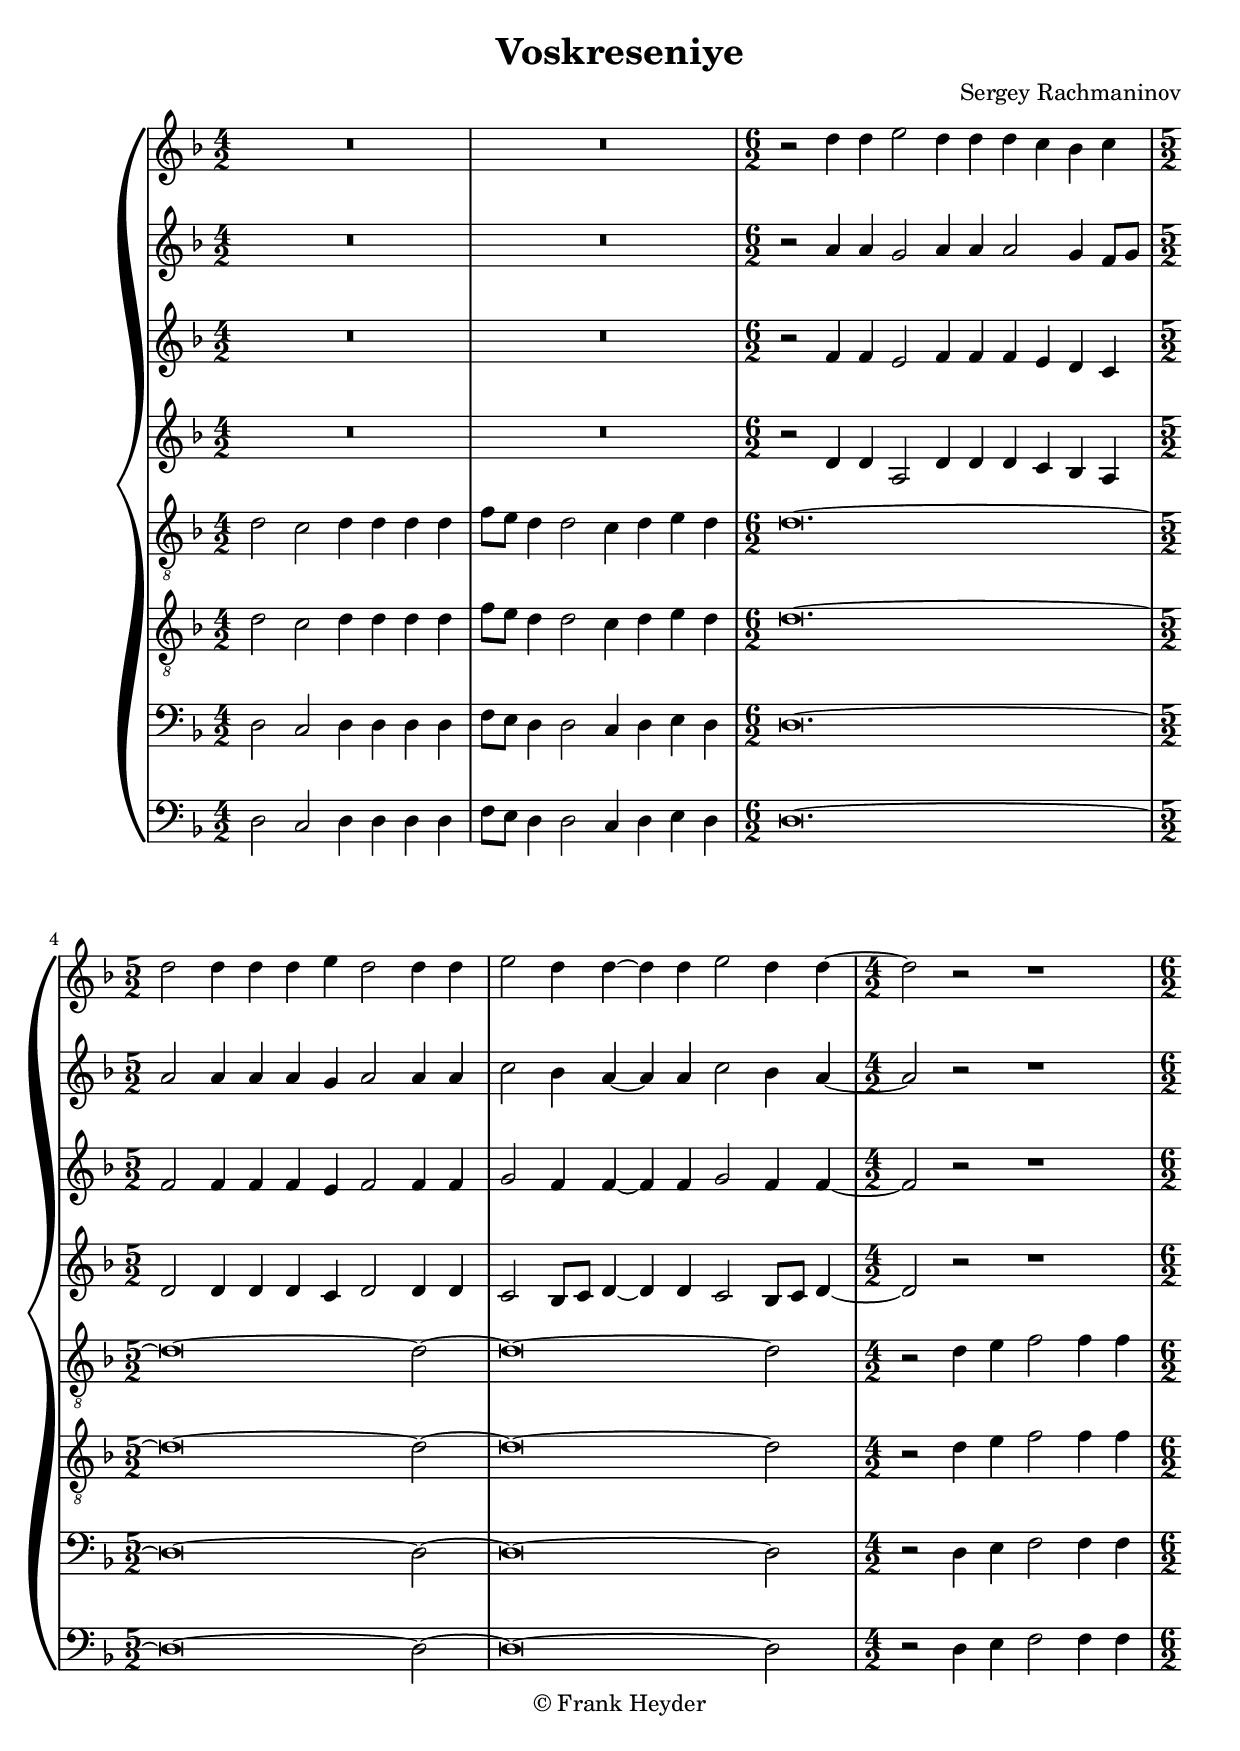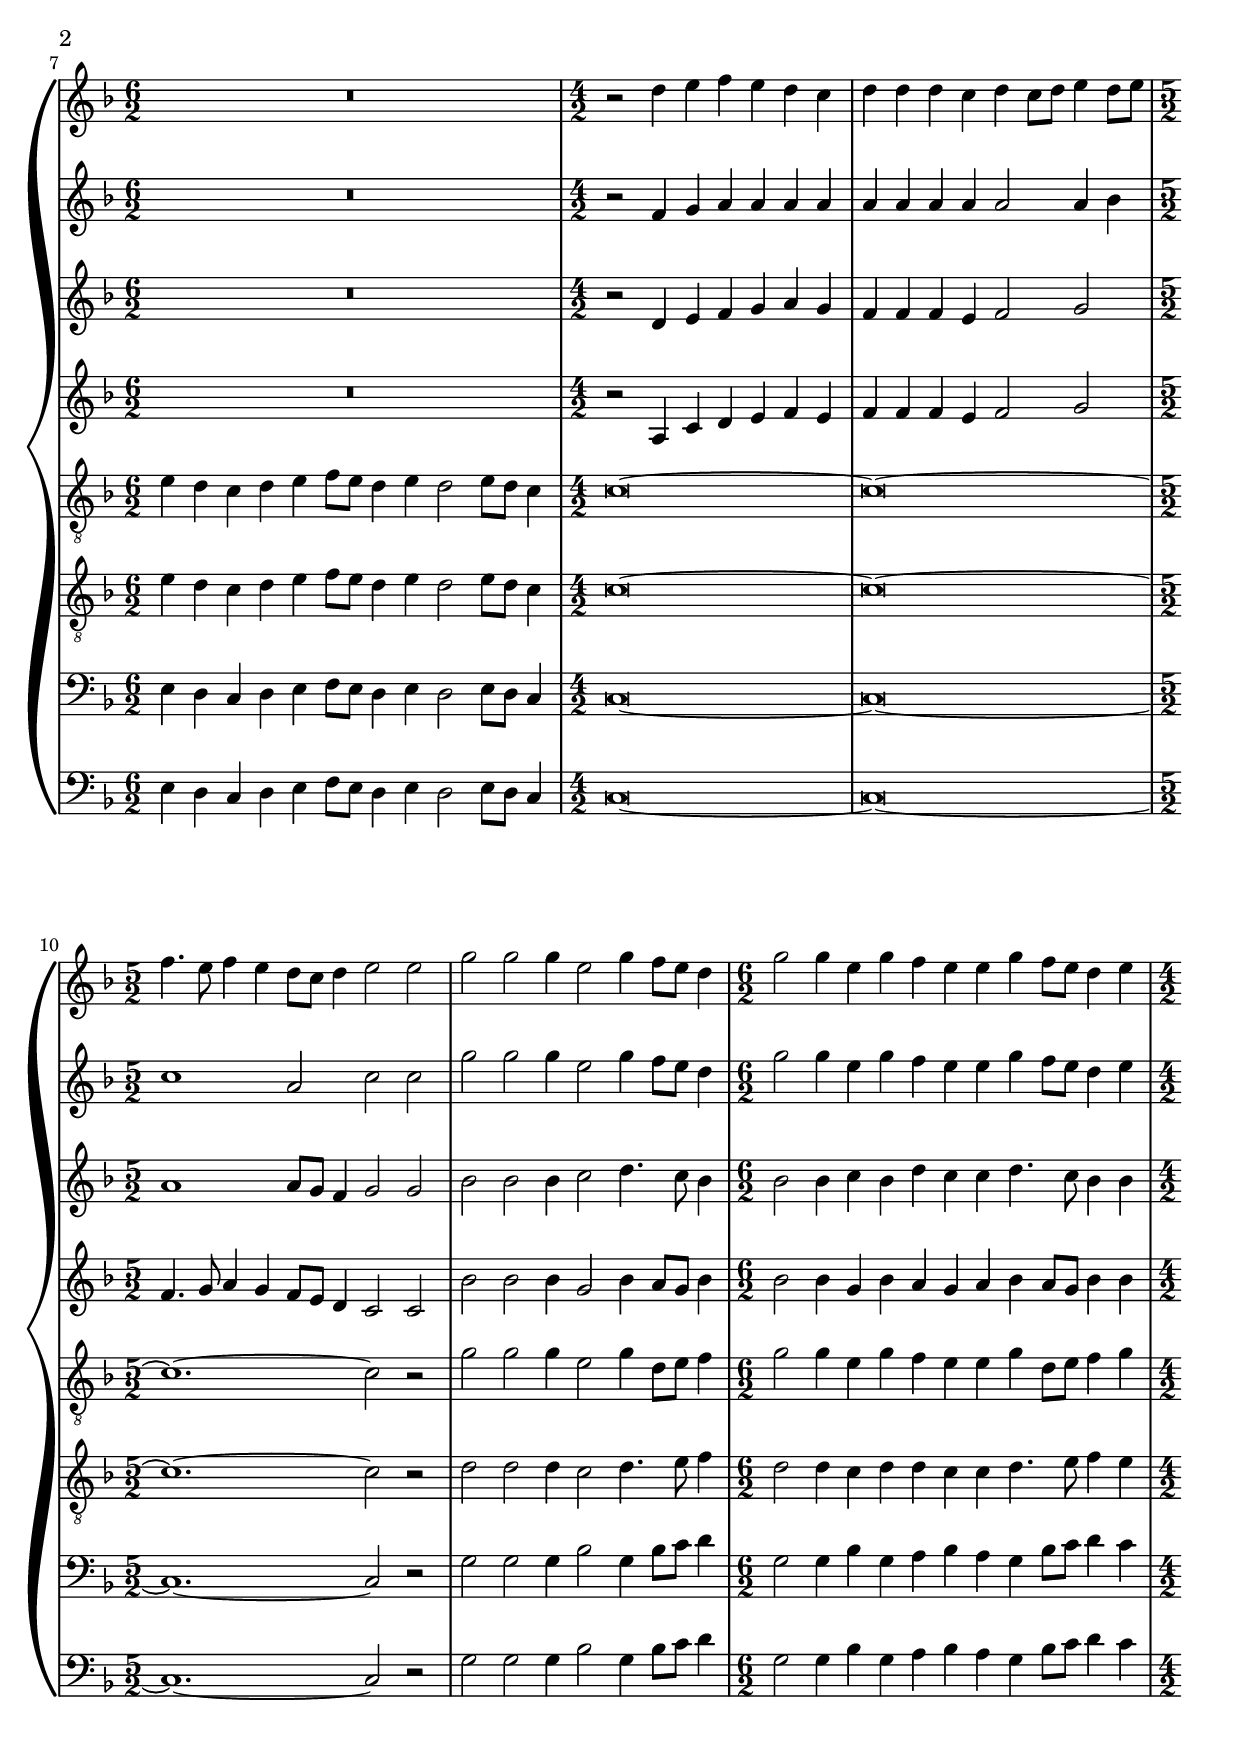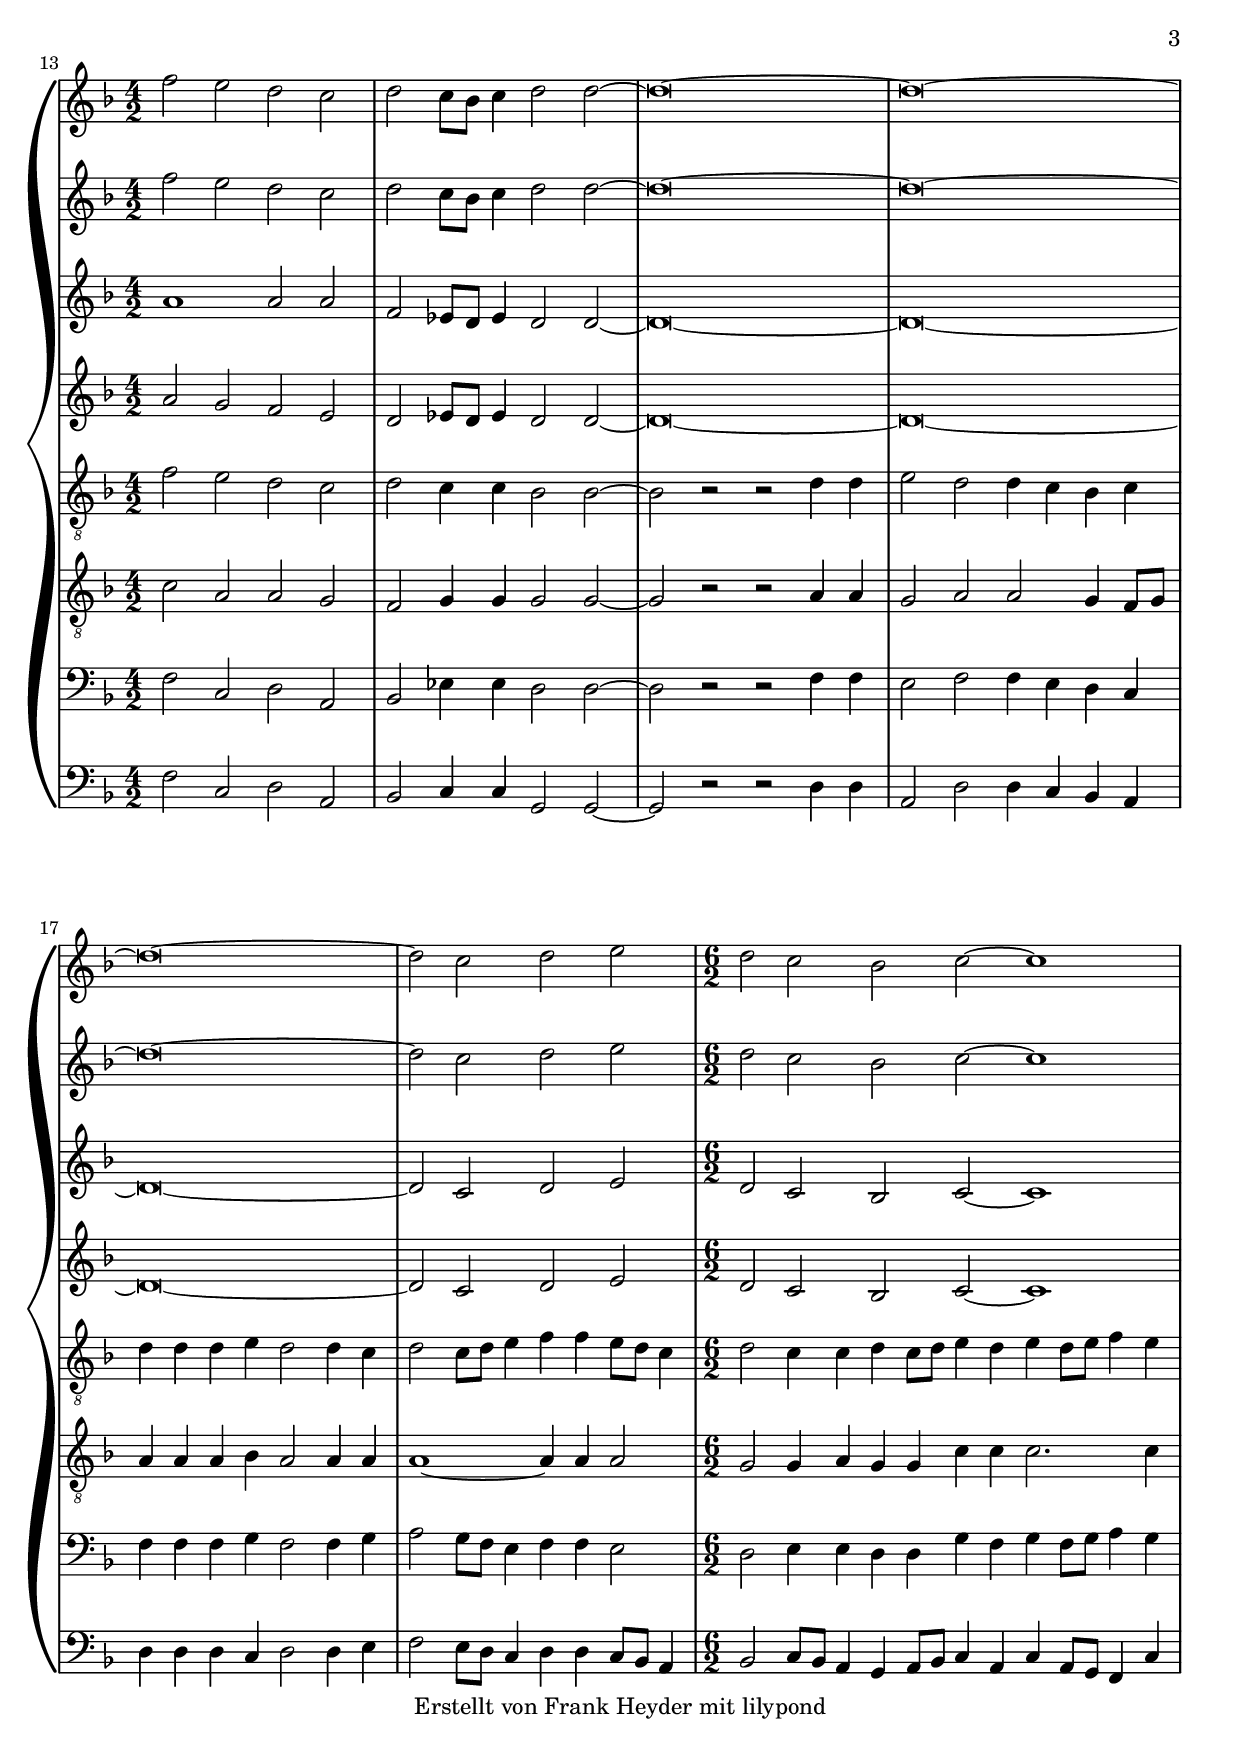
\version "2.6.4"

\include "deutsch.ly"

\header{
	filename =       "Voskreseniye.ly"
	title =          "Voskreseniye"
	composer =       "Sergey Rachmaninov"
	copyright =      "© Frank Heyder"
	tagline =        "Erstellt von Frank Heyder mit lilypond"
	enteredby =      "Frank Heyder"
}

mSopranI= {
	\set Staff.instrument = "Sopran 1"
	\set Staff.instr = "S1"
	\set Staff.midiInstrument = "violin"
	
	\key f \major
	\time 4/2
	\clef "treble"
	\relative c'' {
		R1*4 |
		\time 6/2
		r2 d4 d e2 d4 d d c b c |
		\time 5/2
		d2 d4 d d e d2 d4 d |
		e2 d4 d~ d d e2 d4 d~ |
		\time 4/2
		d2 r2 r1 |
		R1*3 |
		r2 d4 e f e d c |
		d d d c d c8 d e4 d8 e |
		\time 5/2
		f4. e8 f4 e d8 c d4 e2 e2 |
		g g g4 e2 g4 f8 e d4 |
		\time 6/2
		g2 g4 e g f e e g f8 e d4 e |
		\time 4/2
		f2 e d c |
		d c8 b c4 d2 d~ |
		d\breve~ |
		d~ |
		d~ |
		d2 c d e |
		\time 6/2
		d c b c~ c1 |

	}
}

mSopranII= {
	\set Staff.instrument = "Sopran 2"
	\set Staff.instr = "S2"
	\set Staff.midiInstrument = "violin"

	\key f \major
	\time 4/2
	\clef "treble"
	\relative c'' {
		R1*4 |
		\time 6/2
		r2 a4 a g2 a4 a a2 g4 f8 g |
		\time 5/2
		a2 a4 a a g a2 a4 a |
		c2 b4 a~ a a c2 b4 a~ |
		\time 4/2
		a2 r2 r1 |
		R1*3|
		r2 f4 g a a a a |
		a a a a a2 a4 b |
		\time 5/2
		c1 a2 c c |
		g' g g4 e2 g4 f8 e d4 |
		\time 6/2
		g2 g4 e g f e e g f8 e d4 e |
		\time 4/2
		f2 e d c |
		d c8 b c4 d2 d~ |
		d\breve~ |
		d~ |
		d~ |
		d2 c d e |
		\time 6/2
		d c b c~ c1 |

	}
}

mAltI= {
	\set Staff.instrument = "Alt 1"
	\set Staff.instr = "A1"
	\set Staff.midiInstrument = "viola"

	\key f \major
	\time 4/2
	\clef "treble"
	\relative c' {
		R1*4 |
		\time 6/2
		r2 f4 f e2 f4 f  f e d c |
		\time 5/2
		f2 f4 f f e f2 f4 f |
		g2 f4 f~ f f g2 f4 f~ |
		\time 4/2
		f2 r2 r1 |
		R1*3 |
		r2 d4 e f g a g |
		f f f e f2 g |
		\time 5/2
		a1 a8 g f4 g2 g |
		b b b4 c2d4. c8 b4 |
		\time 6/2
		b2 b4 c b d c c d4. c8 b4 b |
		\time 4/2
		a1 a2 a |
		f es8 d es4 d2 d~ |
		d\breve~ |
		d~
		d~ |
		d2 c d e |
		\time 6/2
		d c b c~ c1 |

	}
}

mAltII= {
	\set Staff.instrument = "Alt 2"
	\set Staff.instr = "A2"
	\set Staff.midiInstrument = "viola"

	\key f \major
	\time 4/2
	\clef "treble"
	\relative c' {
		R1*4 |
		\time 6/2
		r2 d4 d a2 d4 d d c b a |
		\time 5/2
		d2 d4 d d c d2 d4 d |
		c2 b8 c d4~ d d c2 b8 c d4~ |
		\time 4/2
		d2 r2 r1 |
		R1*3 |
		r2 a4 c d e f e |
		f f f e f2 g |
		\time 5/2
		f4. g8 a4 g f8 e d4 c2 c |
		b'2 b b4 g2 b4 a8 g b4 |
		\time 6/2
		b2 b4 g b a g a b a8 g b4 b |
		\time 4/2
		a2 g f e |
		d es8 d es4 d2 d~ |
		d\breve~ |
		d~
		d~ |
		d2 c d e |
		\time 6/2
		d c b c~ c1 |
		
	}
}

mTenorI= {
	\set Staff.instrument = "Tenor 1"
	\set Staff.instr = "T1"
	\set Staff.midiInstrument = "cello"

	\key f \major
	\time 4/2
	\clef "treble_8"
	\relative c' {
		d2 c d4 d d d |
		f8 e d4 d2 c4 d e d |
		\time 6/2
		d\breve.~ |
		\time 5/2
		d\breve~ d2~ |
		d\breve~ d2 |
		\time 4/2
		r d4 e f2 f4 f4 |
		\time 6/2
		e d c d e f8 e d4 e d2 e8 d c4 |
		\time 4/2
		c\breve~ |
		c\breve~ |
		c1.~ c2 r |
		g'2 g g4 e2 g4 d8 e f4 |
		\time 6/2
		g2 g4 e g f e e g d8 e f4 g |
		\time 4/2
		f2 e d c |
		d c4 c b2 b~ |
		b r r d4 d | 
		e2 d d4 c b c |
		d d d e d2 d4 c |
		d2 c8 d e4 f f e8 d c4 |
		\time 6/2
		d2 c4 c d c8 d e4 d e d8 e f4 e |
		
	}
}

mTenorII= {
	\set Staff.instrument = "Tenor 2"
	\set Staff.instr = "T2"
	\set Staff.midiInstrument = "cello"

	\key f \major
	\time 4/2
	\clef "treble_8"
	\relative c' {
		d2 c d4 d d d |
		f8 e d4 d2 c4 d e d |
		\time 6/2
		d\breve.~ |
		\time 5/2
		d\breve~ d2~ |
		d\breve~ d2 |
		\time 4/2
		r d4 e f2 f4 f4 |
		\time 6/2
		e d c d e f8 e d4 e d2 e8 d c4 |
		\time 4/2
		c\breve~ |
		c\breve~ |
		c1.~ c2 r |
		d d d4 c2 d4. e8 f4 |
		\time 6/2
		d2 d4 c d d c c d4. e8 f4 e |
		\time 4/2
		c2 a a g |
		f g4 g g2 g~ |
		g r r a4 a |
		g2 a a g4 f8 g |
		a4 a a b a2 a4 a |
		a1~ a4 a a2 |
		\time 6/2
		g g4 a g g c c c2. c4 |
		
	}
}

mBassI= {
	\set Staff.instrument = "Bass 1"
	\set Staff.instr = "B1"
	\set Staff.midiInstrument = "contrabass"

	\key f \major
	\time 4/2
	\clef "bass"
	\relative c {
		d2 c d4 d d d |
		f8 e d4 d2 c4 d e d |
		\time 6/2
		d\breve.~ |
		\time 5/2
		d\breve~ d2~ |
		d\breve~ d2 |
		\time 4/2
		r d4 e f2 f4 f4 |
		\time 6/2
		e d c d e f8 e d4 e d2 e8 d c4 |
		\time 4/2
		c\breve~ |
		c\breve~ |
		c1.~ c2 r |
		g' g g4 b2 g4 b8 c d4 |
		\time 6/2
		g,2 g4 b g a b a g b8 c d4 c |
		\time 4/2
		f,2 c d a |
		b es4 es d2 d~ |
		d r r f4 f |
		e2 f f4 e d c |
		f f f g f2 f4 g |
		a2 g8 f e4 f f e2 |
		\time 6/2
		d e4 e d d g f g f8 g a4 g |
		
	}
}

mBassII= {
	\set Staff.instrument = "Bass 2"
	\set Staff.instr = "B2"
	\set Staff.midiInstrument = "contrabass"

	\key f \major
	\time 4/2
	\clef "bass"
	\relative c {
		d2 c d4 d d d |
		f8 e d4 d2 c4 d e d |
		\time 6/2
		d\breve.~ |
		\time 5/2
		d\breve~ d2~ |
		d\breve~ d2 |
		\time 4/2
		r d4 e f2 f4 f4 |
		\time 6/2
		e d c d e f8 e d4 e d2 e8 d c4 |
		\time 4/2
		c\breve~ |
		c\breve~ |
		c1.~ c2 r |
		g' g g4 b2 g4 b8 c d4 |
		\time 6/2
		g,2 g4 b g a b a g b8 c d4 c |
		\time 4/2
		f,2 c d a |
		b c4 c g2 g~ |
		g r r d'4 d |
		a2 d d4 c b a |
		d d d c d2 d4 e |
		f2 e8 d c4 d d c8 b a4 |
		\time 6/2
		b2 c8 b a4 g a8 b c4 a c a8 g f4 c' |
		
	}
}

\score{
	\context GrandStaff = Chor
%%	\context StaffGroup = Chor
%%	\context ChoirStaff = Chor
	<<
		\context Voice = mSopranI << \mSopranI >>
		\context Voice = mSopranII << \mSopranII >>
		\context Voice = mAltI << \mAltI >>
		\context Voice = mAltII << \mAltII >>
		\context Voice = mTenorI << \mTenorI >>
		\context Voice = mTenorII << \mTenorII >>
		\context Voice = mBassI << \mBassI >>
		\context Voice = mBassII << \mBassII >>
	>>
	\midi{ \tempo 4=120 }
	\layout {
		\context {
			\Score
                        \override BarNumber #'extra-offset = #'(0.0 . 0.0)

		    }
	}
}